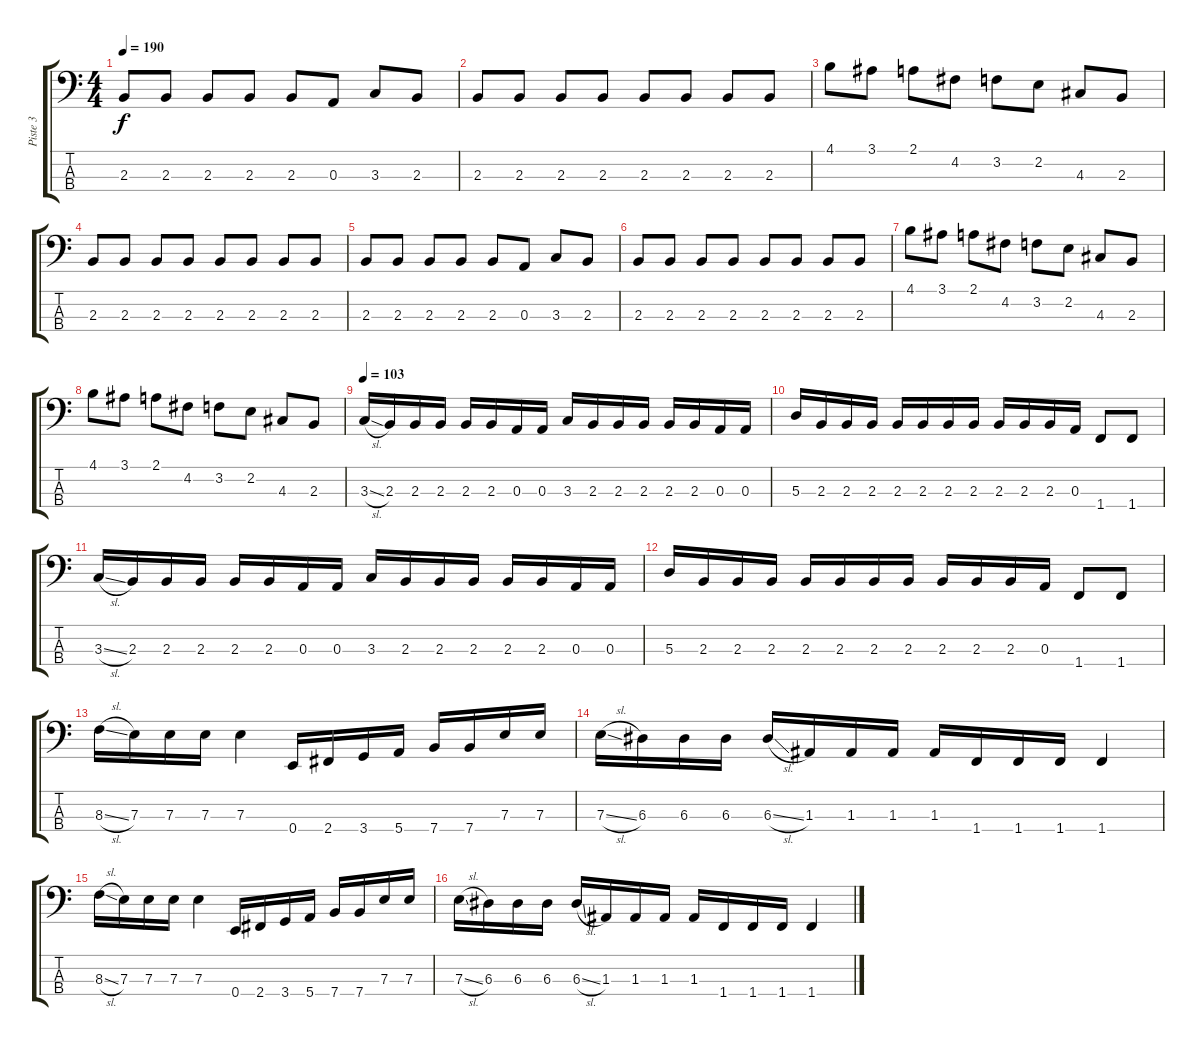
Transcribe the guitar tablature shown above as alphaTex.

\track ("Piste 3" "Piste 3") {instrument electricbasspick}
\staff {score tabs}
\tuning (G2 D2 A1 E1) {hide}
\ts (4 4)
\tempo 190
\clef f4
\ks c
2.3.8{dy f} 2.3.8 2.3.8 2.3.8 2.3.8 0.3.8 3.3.8 2.3.8 |
2.3.8 2.3.8 2.3.8 2.3.8 2.3.8 2.3.8 2.3.8 2.3.8 |
4.1.8 3.1.8 2.1.8 4.2.8 3.2.8 2.2.8 4.3.8 2.3.8 |
2.3.8 2.3.8 2.3.8 2.3.8 2.3.8 2.3.8 2.3.8 2.3.8 |
2.3.8 2.3.8 2.3.8 2.3.8 2.3.8 0.3.8 3.3.8 2.3.8 |
2.3.8 2.3.8 2.3.8 2.3.8 2.3.8 2.3.8 2.3.8 2.3.8 |
4.1.8 3.1.8 2.1.8 4.2.8 3.2.8 2.2.8 4.3.8 2.3.8 |
4.1.8 3.1.8 2.1.8 4.2.8 3.2.8 2.2.8 4.3.8 2.3.8 |
\tempo 103
3.3{sl}.16 2.3.16 2.3.16 2.3.16 2.3.16 2.3.16 0.3.16 0.3.16 3.3.16 2.3.16 2.3.16 2.3.16 2.3.16 2.3.16 0.3.16 0.3.16 |
5.3.16 2.3.16 2.3.16 2.3.16 2.3.16 2.3.16 2.3.16 2.3.16 2.3.16 2.3.16 2.3.16 0.3.16 1.4.8 1.4.8 |
3.3{sl}.16 2.3.16 2.3.16 2.3.16 2.3.16 2.3.16 0.3.16 0.3.16 3.3.16 2.3.16 2.3.16 2.3.16 2.3.16 2.3.16 0.3.16 0.3.16 |
5.3.16 2.3.16 2.3.16 2.3.16 2.3.16 2.3.16 2.3.16 2.3.16 2.3.16 2.3.16 2.3.16 0.3.16 1.4.8 1.4.8 |
8.3{sl}.16 7.3.16 7.3.16 7.3.16 7.3.4 0.4.16 2.4.16 3.4.16 5.4.16 7.4.16 7.4.16 7.3.16 7.3.16 |
7.3{sl}.16 6.3.16 6.3.16 6.3.16 6.3{sl}.16 1.3.16 1.3.16 1.3.16 1.3.16 1.4.16 1.4.16 1.4.16 1.4.4 |
8.3{sl}.16 7.3.16 7.3.16 7.3.16 7.3.4 0.4.16 2.4.16 3.4.16 5.4.16 7.4.16 7.4.16 7.3.16 7.3.16 |
7.3{sl}.16 6.3.16 6.3.16 6.3.16 6.3{sl}.16 1.3.16 1.3.16 1.3.16 1.3.16 1.4.16 1.4.16 1.4.16 1.4.4
